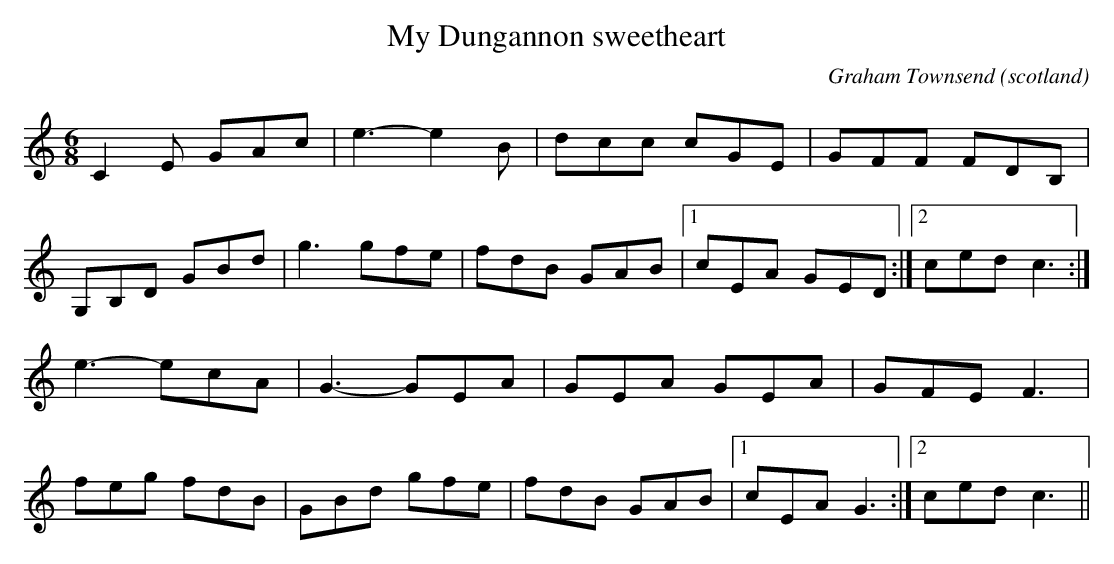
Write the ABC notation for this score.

X:1
T:My Dungannon sweetheart
O:scotland
C:Graham Townsend
M:6/8
L:1/8
K:C
C2E GAc|e3 -e2B|dcc cGE|GFF FDB,|
G,B,D GBd|g3 gfe|fdB GAB|1 cEA GED:|2 ced c3:|
e3 -ecA|G3 -GEA|GEA GEA|GFE F3|
feg fdB|GBd gfe|fdB GAB|1 cEA G3:|2 ced c3||
